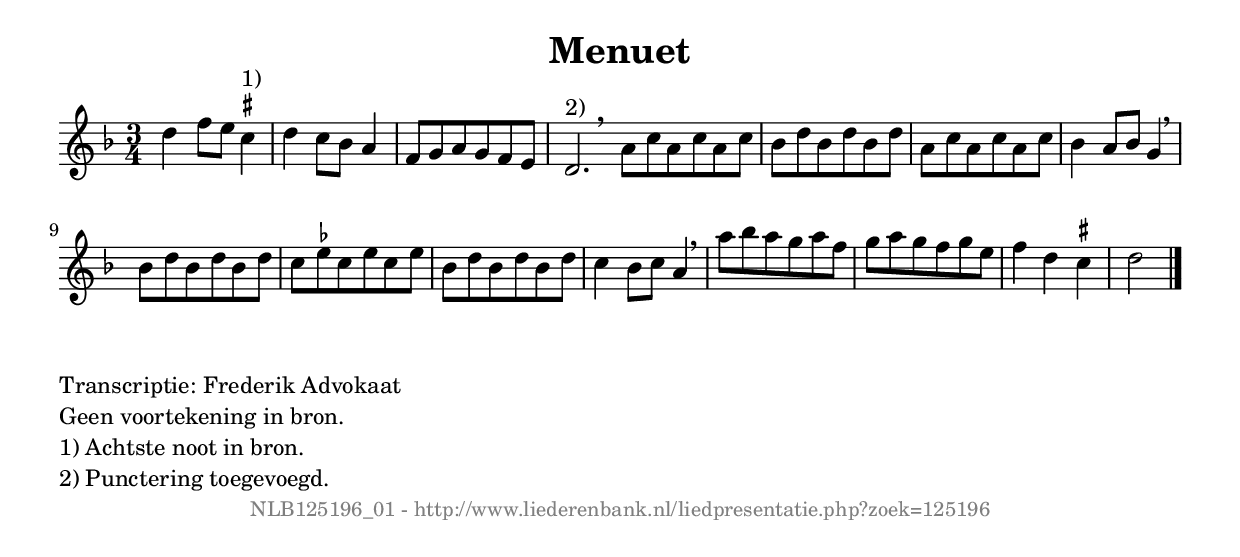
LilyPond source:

%
% produced by wce2krn 1.64 (7 June 2014)
%
\version"2.16"
#(append! paper-alist '(("long" . (cons (* 210 mm) (* 2000 mm)))))
#(set-default-paper-size "long")
sb = {\breathe}
mBreak = {\breathe }
bBreak = {\breathe }
x = {\once\override NoteHead #'style = #'cross }
gl=\glissando
itime={\override Staff.TimeSignature #'stencil = ##f }
ficta = {\once\set suggestAccidentals = ##t}
fine = {\once\override Score.RehearsalMark #'self-alignment-X = #1 \mark \markup {\italic{Fine}}}
dc = {\once\override Score.RehearsalMark #'self-alignment-X = #1 \mark \markup {\italic{D.C.}}}
dcf = {\once\override Score.RehearsalMark #'self-alignment-X = #1 \mark \markup {\italic{D.C. al Fine}}}
dcc = {\once\override Score.RehearsalMark #'self-alignment-X = #1 \mark \markup {\italic{D.C. al Coda}}}
ds = {\once\override Score.RehearsalMark #'self-alignment-X = #1 \mark \markup {\italic{D.S.}}}
dsf = {\once\override Score.RehearsalMark #'self-alignment-X = #1 \mark \markup {\italic{D.S. al Fine}}}
dsc = {\once\override Score.RehearsalMark #'self-alignment-X = #1 \mark \markup {\italic{D.S. al Coda}}}
pv = {\set Score.repeatCommands = #'((volta "1"))}
sv = {\set Score.repeatCommands = #'((volta "2"))}
tv = {\set Score.repeatCommands = #'((volta "3"))}
qv = {\set Score.repeatCommands = #'((volta "4"))}
xv = {\set Score.repeatCommands = #'((volta #f))}
\header{ tagline = ""
title = "Menuet"
}
\score {{
\key d \minor
\relative g'
{
\set melismaBusyProperties = #'()
\time 3/4
\tempo 4=120
\override Score.MetronomeMark #'transparent = ##t
\override Score.RehearsalMark #'break-visibility = #(vector #t #t #f)
d'4 f8 e \ficta cis4^"1)" d4 c8 bes a4 f8 g a g f e d2.^"2)" \bar ":|" \bBreak
a'8 c a c a c bes d bes d bes d a c a c a c bes4 a8 bes g4 \mBreak \bar "|"
bes8 d bes d bes d c \ficta es c \ficta es c \ficta es bes d bes d bes d c4 bes8 c a4 \mBreak \bar "|"
a'8 bes a g a f g a g f g e f4 d \ficta cis d2 \bar "|."
 }}
 \midi { }
 \layout {
            indent = 0.0\cm
}
}
\markup { \wordwrap-string #" 
Transcriptie: Frederik Advokaat

Geen voortekening in bron.

1) Achtste noot in bron.

2) Punctering toegevoegd.
"}
\markup { \vspace #0 } \markup { \with-color #grey \fill-line { \center-column { \smaller "NLB125196_01 - http://www.liederenbank.nl/liedpresentatie.php?zoek=125196" } } }
